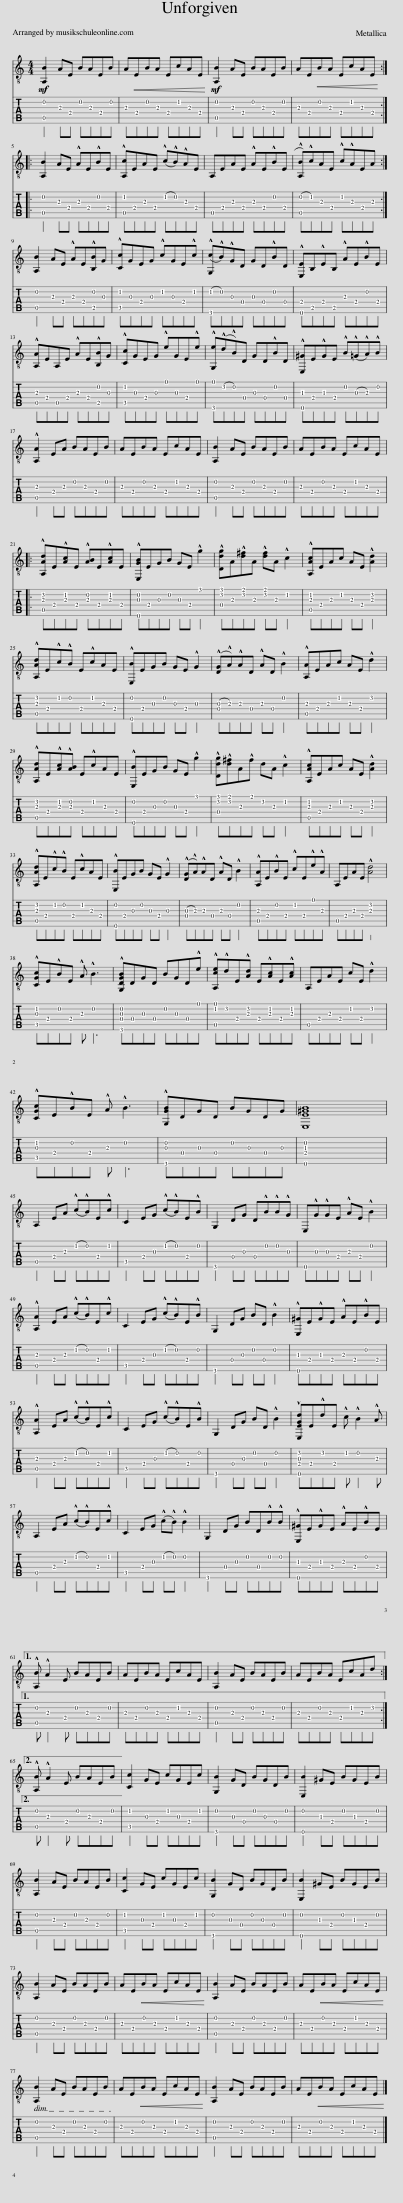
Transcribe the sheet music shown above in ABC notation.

X:1
%%score 1 2
L:1/8
M:4/4
I:linebreak $
K:C
V:1 treble-8
V:2 tab stafflines=6 strings=E2,A2,D3,G3,B3,E4
V:1
!mf! [A,B]2 AE BAEB | A!<(!EBA EcAE!<)! |!mf! [A,B]2 AE BAEB | AE!<(!BA EcAE!<)! ::$ [A,B]2 AE !^!AE!^!BE | %5
 !^![A,c]EAE (!^!c!^!B)!^!AE | A,EAE !^!AE!^!BE | (!^![A,B]!^!c)AE !^!c!^!AEA :|$ [A,B]2 AE !^!AE!^![B,B]G | !^![Cc]GEG !^!cGE!^!c | %10
 (!^![G,c]!^!B)!^!GD GD!^!BD | !^![E,E]B,!^!EB, !^!AE!^!BE |$ !^![A,A]EA,E !^!AE!^![B,B]G | !^![Cc]GEG !^!eGE!^!e | !^![G,e](!^!d!^!B)D GD!^!BD | %15
 !^![E,^G]E!^!GE !^!B(!^!=G!^!A)!^!B |$ !^![A,A]2 EA BAEB | AEBA EcAE | [A,B]2 AE BAEB | AEBA EcAE |:$ %20
 !^![A,Ad]E!^![Ac]E !^![AB]E!^![Ac]E | !^![E,GB]EGB GE !^!g2 | !^![Ddg]A!^![d^f]A !^![df]A !^!c2 | !^![A,Ac]EAc AE !^![Ad]2 |$ !^![A,Ad]E!^!c!^!B E!^!cAE | %25
 !^![E,B]EGB GE !^!G2 | (!^![DG]!^!A)!^!AD !^!AD !^!B2 | !^![A,A]EAc AE !^!d2 |$ !^![A,Ad]E!^![Ac]!^![AB] E!^!cAE | !^![E,B]EGB GE !^!g2 | %30
 !^![Ddg]!^![d^f]A!^!f dA !^!c2 | !^![A,Ac]EAc AE !^![Ad]2 |$ !^![A,Ad]E!^!c!^!B E!^!cAE | !^![E,B]EGB GE !^!G2 | (!^![DG]!^!A)!^!AD !^!AD !^!B2 | %35
 !^![A,A]E!^!BE !^!cE!^!e!^!A | A,EAE !^![Ad]4 |$ !^![CGc]E!^!BE !^!A !^!B3 | !^![G,DGB]DGD BGD!^!e | !^![A,ce]!^!dE!^![Ad] E!^![Ac]E!^![Ac] | %40
 A,EAE cE !^!d2 |$ !^![CGc]E!^!BE !^!A !^!B3 | !^![G,GB]DGD BGDG | [E,E^GB]8 |$ A,2 EA (!^!c!^!B)E!^!c | %45
 C2 EG (!^!c!^!B)E!^!B | G,2 DG D!^!B!^!B!^!G | E,!^!G!^!GE !^!AE !^!B2 |$ !^![A,A]2 EA (!^!c!^!B)E!^!c | C2 EG (!^!c!^!B)E!^!B | %50
 G,2 DG BD !^!B2 | !^![E,^G]E!^!GE !^!AE!^!BE |$ !^![A,A]2 EA (!^!c!^!B)E!^!c | C2 EG (!^!c!^!B)E!^!B | G,2 DG BD !^!B2 | %55
 !^![E,EGd]E!^!dE !^!c !^!B2 !^!A |$ A,2 EA (!^!c!^!B)E!^!c | C2 EG (!^!c!^!B) !^!B2 | G,2 DG BD!^!B!^!B | !^![E,^G]E!^!GE !^!AE!^!BE |1$ %60
 !^![A,B] !^!A2 E BAEB | AEBA EcAE | [A,B]2 AE BAEB | AEBA EcAd :|2$ !^![A,B] !^!A2 E BAEB || %65
 [Cc]2 GE cGEc | [G,B]2 GD BGDB | [E,B]2 ^GE BGEB |$ [A,B]2 AE BAEB | [Cc]2 GE cGEc | %70
 [G,B]2 GD BGDB | [E,B]2 ^GE BGEB |$ [A,B]2 AE BAEB | AE!<(!BA EcAE!<)! | [A,B]2 AE BAEB | %75
 AE!<(!BA EcAE!<)! |$ [A,B]2 AE BAEB | AE!<(!BA EcAE!<)! | [A,B]2 AE BAEB | AE!<(!BA EcAE!<)! |] %80
V:2
 [!5!A,,!2!B,]2 !3!A,!4!E, !2!B,!3!A,!4!E,!2!B, | !3!A,!4!E,!2!B,!3!A, !4!E,!2!C!3!A,!4!E, | [!5!A,,!2!B,]2 !3!A,!4!E, !2!B,!3!A,!4!E,!2!B, | !3!A,!4!E,!2!B,!3!A, !4!E,!2!C!3!A,!4!E, ::$ [!5!A,,!2!B,]2 !3!A,!4!E, !3!A,!4!E,!2!B,!4!E, | %5
 [!5!A,,!2!C]!4!E,!3!A,!4!E, (!2!C!2!B,)!3!A,!4!E, | !5!A,,!4!E,!3!A,!4!E, !3!A,!4!E,!2!B,!4!E, | ([!5!A,,!2!B,]!2!C)!3!A,!4!E, !2!C!3!A,!4!E,!3!A, :|$ [!5!A,,!2!B,]2 !3!A,!4!E, !3!A,!4!E,[!5!B,,!2!B,]!3!G, | [!5!C,!2!C]!3!G,!4!E,!3!G, !2!C!3!G,!4!E,!2!C | %10
 ([!6!G,,!2!C]!2!B,)!3!G,!4!D, !3!G,!4!D,!2!B,!4!D, | [!6!E,,!4!E,]!5!B,,!4!E,!5!B,, !3!A,!4!E,!2!B,!4!E, |$ [!5!A,,!3!A,]!4!E,!5!A,,!4!E, !3!A,!4!E,[!5!B,,!2!B,]!3!G, | [!5!C,!2!C]!3!G,!4!E,!3!G, !1!E!3!G,!4!E,!1!E | [!6!G,,!1!E](!2!D!2!B,)!4!D, !3!G,!4!D,!2!B,!4!D, | %15
 [!6!E,,!3!^G,]!4!E,!3!G,!4!E, !2!B,(!3!=G,!3!A,)!2!B, |$ [!5!A,,!3!A,]2 !4!E,!3!A, !2!B,!3!A,!4!E,!2!B, | !3!A,!4!E,!2!B,!3!A, !4!E,!2!C!3!A,!4!E, | [!5!A,,!2!B,]2 !3!A,!4!E, !2!B,!3!A,!4!E,!2!B, | !3!A,!4!E,!2!B,!3!A, !4!E,!2!C!3!A,!4!E, |:$ %20
 [!5!A,,!3!A,!2!D]!4!E,[!3!A,!2!C]!4!E, [!3!A,!2!B,]!4!E,[!3!A,!2!C]!4!E, | [!6!E,,!3!G,!2!B,]!4!E,!3!G,!2!B, !3!G,!4!E, !1!G2 | [!4!D,!2!D!1!G]!3!A,[!2!D!1!^F]!3!A, [!2!D!1!F]!3!A, !2!C2 | [!5!A,,!3!A,!2!C]!4!E,!3!A,!2!C !3!A,!4!E, [!3!A,!2!D]2 |$ [!5!A,,!3!A,!2!D]!4!E,!2!C!2!B, !4!E,!2!C!3!A,!4!E, | %25
 [!6!E,,!2!B,]!4!E,!3!G,!2!B, !3!G,!4!E, !3!G,2 | ([!4!D,!3!G,]!3!A,)!3!A,!4!D, !3!A,!4!D, !2!B,2 | [!5!A,,!3!A,]!4!E,!3!A,!2!C !3!A,!4!E, !2!D2 |$ [!5!A,,!3!A,!2!D]!4!E,[!3!A,!2!C][!3!A,!2!B,] !4!E,!2!C!3!A,!4!E, | [!6!E,,!2!B,]!4!E,!3!G,!2!B, !3!G,!4!E, !1!G2 | %30
 [!4!D,!2!D!1!G][!2!D!1!^F]!3!A,!1!F !2!D!3!A, !2!C2 | [!5!A,,!3!A,!2!C]!4!E,!3!A,!2!C !3!A,!4!E, [!3!A,!2!D]2 |$ [!5!A,,!3!A,!2!D]!4!E,!2!C!2!B, !4!E,!2!C!3!A,!4!E, | [!6!E,,!2!B,]!4!E,!3!G,!2!B, !3!G,!4!E, !3!G,2 | ([!4!D,!3!G,]!3!A,)!3!A,!4!D, !3!A,!4!D, !2!B,2 | %35
 [!5!A,,!3!A,]!4!E,!2!B,!4!E, !2!C!4!E,!1!E!3!A, | !5!A,,!4!E,!3!A,!4!E, [!3!A,!2!D]4 |$ [!5!C,!3!G,!2!C]!4!E,!2!B,!4!E, !3!A, !2!B,3 | [!6!G,,!4!D,!3!G,!2!B,]!4!D,!3!G,!4!D, !2!B,!3!G,!4!D,!1!E | [!5!A,,!2!C!1!E]!2!D!4!E,[!3!A,!2!D] !4!E,[!3!A,!2!C]!4!E,[!3!A,!2!C] | %40
 !5!A,,!4!E,!3!A,!4!E, !2!C!4!E, !2!D2 |$ [!5!C,!3!G,!2!C]!4!E,!2!B,!4!E, !3!A, !2!B,3 | [!6!G,,!3!G,!2!B,]!4!D,!3!G,!4!D, !2!B,!3!G,!4!D,!3!G, | [!6!E,,!4!E,!3!^G,!2!B,]8 |$ !5!A,,2 !4!E,!3!A, (!2!C!2!B,)!4!E,!2!C | %45
 !5!C,2 !4!E,!3!G, (!2!C!2!B,)!4!E,!2!B, | !6!G,,2 !4!D,!3!G, !4!D,!2!B,!2!B,!3!G, | !6!E,,!3!G,!3!G,!4!E, !3!A,!4!E, !2!B,2 |$ [!5!A,,!3!A,]2 !4!E,!3!A, (!2!C!2!B,)!4!E,!2!C | !5!C,2 !4!E,!3!G, (!2!C!2!B,)!4!E,!2!B, | %50
 !6!G,,2 !4!D,!3!G, !2!B,!4!D, !2!B,2 | [!6!E,,!3!^G,]!4!E,!3!G,!4!E, !3!A,!4!E,!2!B,!4!E, |$ [!5!A,,!3!A,]2 !4!E,!3!A, (!2!C!2!B,)!4!E,!2!C | !5!C,2 !4!E,!3!G, (!2!C!2!B,)!4!E,!2!B, | !6!G,,2 !4!D,!3!G, !2!B,!4!D, !2!B,2 | %55
 [!6!E,,!4!E,!3!G,!2!D]!4!E,!2!D!4!E, !2!C !2!B,2 !3!A, |$ !5!A,,2 !4!E,!3!A, (!2!C!2!B,)!4!E,!2!C | !5!C,2 !4!E,!3!G, (!2!C!2!B,) !2!B,2 | !6!G,,2 !4!D,!3!G, !2!B,!4!D,!2!B,!2!B, | [!6!E,,!3!^G,]!4!E,!3!G,!4!E, !3!A,!4!E,!2!B,!4!E, |1$ %60
 [!5!A,,!2!B,] !3!A,2 !4!E, !2!B,!3!A,!4!E,!2!B, | !3!A,!4!E,!2!B,!3!A, !4!E,!2!C!3!A,!4!E, | [!5!A,,!2!B,]2 !3!A,!4!E, !2!B,!3!A,!4!E,!2!B, | !3!A,!4!E,!2!B,!3!A, !4!E,!2!C!3!A,!2!D :|2$ [!5!A,,!2!B,] !3!A,2 !4!E, !2!B,!3!A,!4!E,!2!B, || %65
 [!5!C,!2!C]2 !3!G,!4!E, !2!C!3!G,!4!E,!2!C | [!6!G,,!2!B,]2 !3!G,!4!D, !2!B,!3!G,!4!D,!2!B, | [!6!E,,!2!B,]2 !3!^G,!4!E, !2!B,!3!G,!4!E,!2!B, |$ [!5!A,,!2!B,]2 !3!A,!4!E, !2!B,!3!A,!4!E,!2!B, | [!5!C,!2!C]2 !3!G,!4!E, !2!C!3!G,!4!E,!2!C | %70
 [!6!G,,!2!B,]2 !3!G,!4!D, !2!B,!3!G,!4!D,!2!B, | [!6!E,,!2!B,]2 !3!^G,!4!E, !2!B,!3!G,!4!E,!2!B, |$ [!5!A,,!2!B,]2 !3!A,!4!E, !2!B,!3!A,!4!E,!2!B, | !3!A,!4!E,!2!B,!3!A, !4!E,!2!C!3!A,!4!E, | [!5!A,,!2!B,]2 !3!A,!4!E, !2!B,!3!A,!4!E,!2!B, | %75
 !3!A,!4!E,!2!B,!3!A, !4!E,!2!C!3!A,!4!E, |$ [!5!A,,!2!B,]2 !3!A,!4!E, !2!B,!3!A,!4!E,!2!B, | !3!A,!4!E,!2!B,!3!A, !4!E,!2!C!3!A,!4!E, | [!5!A,,!2!B,]2 !3!A,!4!E, !2!B,!3!A,!4!E,!2!B, | !3!A,!4!E,!2!B,!3!A, !4!E,!2!C!3!A,!4!E, |] %80
